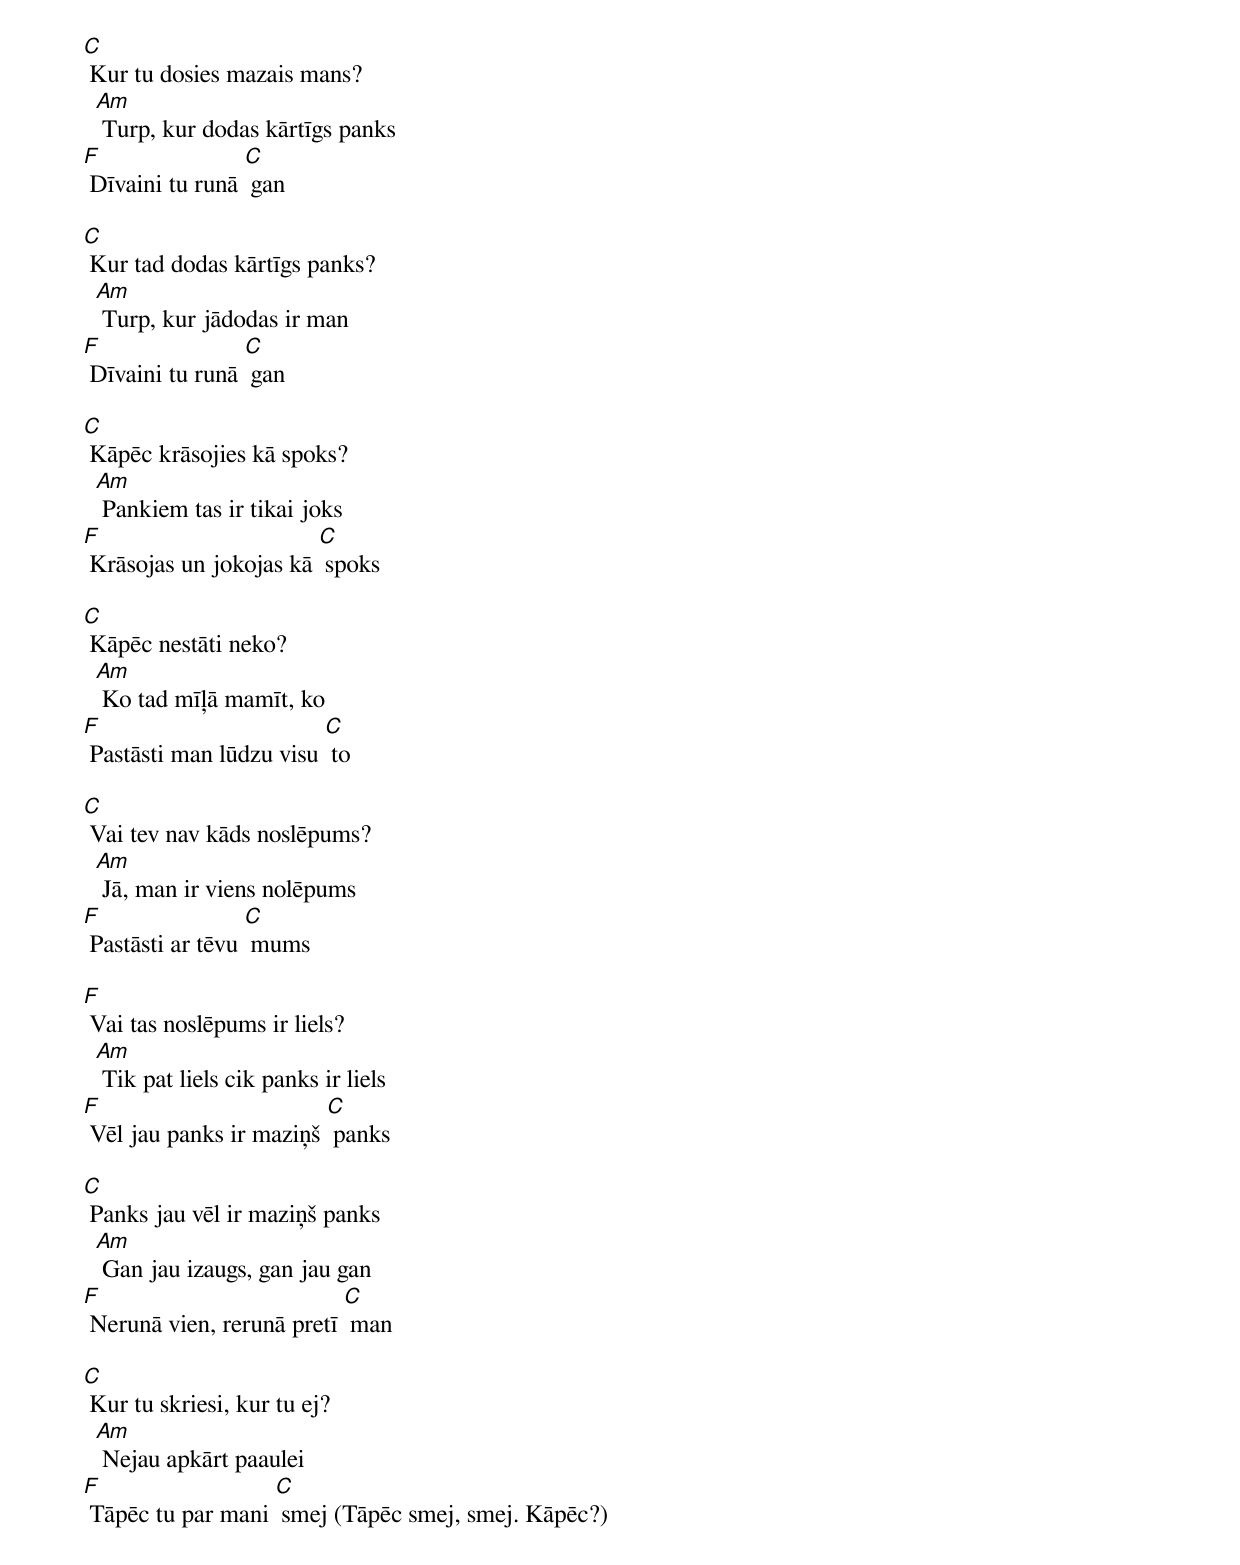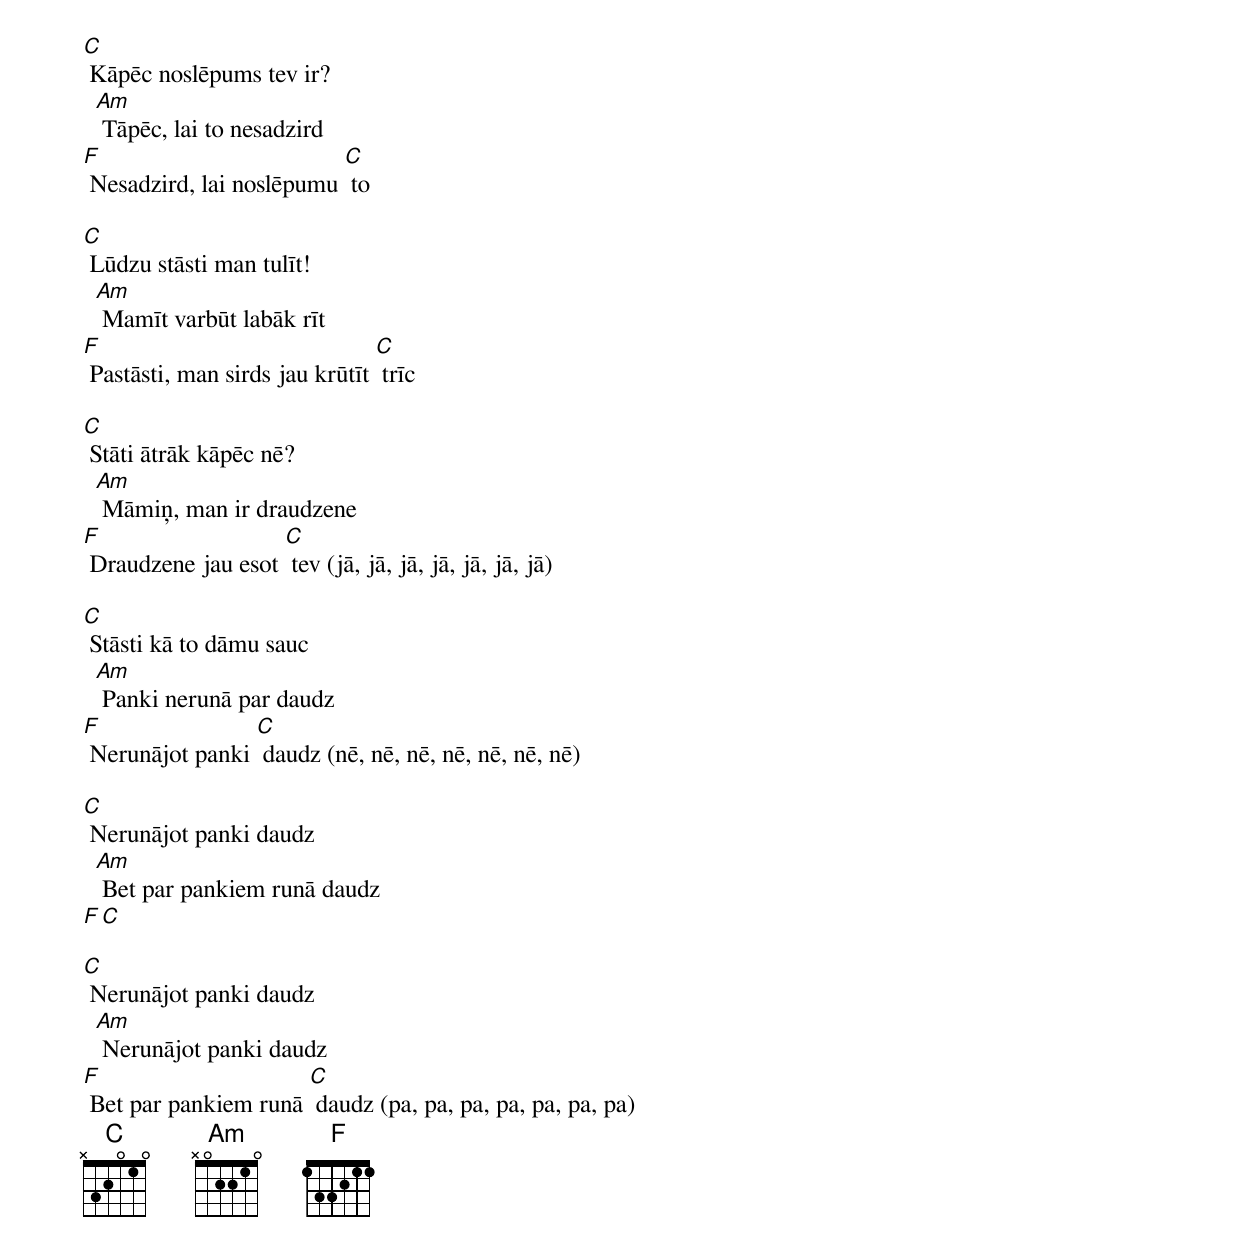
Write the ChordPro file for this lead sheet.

[C] Kur tu dosies mazais mans?
  [Am] Turp, kur dodas kārtīgs panks
[F] Dīvaini tu runā [C] gan

[C] Kur tad dodas kārtīgs panks?
  [Am] Turp, kur jādodas ir man
[F] Dīvaini tu runā [C] gan

[C] Kāpēc krāsojies kā spoks?
  [Am] Pankiem tas ir tikai joks
[F] Krāsojas un jokojas kā [C] spoks

[C] Kāpēc nestāti neko?
  [Am] Ko tad mīļā mamīt, ko
[F] Pastāsti man lūdzu visu [C] to

[C] Vai tev nav kāds noslēpums?
  [Am] Jā, man ir viens nolēpums
[F] Pastāsti ar tēvu [C] mums

[F] Vai tas noslēpums ir liels?
  [Am] Tik pat liels cik panks ir liels
[F] Vēl jau panks ir maziņš [C] panks

[C] Panks jau vēl ir maziņš panks
  [Am] Gan jau izaugs, gan jau gan
[F] Nerunā vien, rerunā pretī [C] man

[C] Kur tu skriesi, kur tu ej?
  [Am] Nejau apkārt paaulei
[F] Tāpēc tu par mani [C] smej (Tāpēc smej, smej. Kāpēc?)

[C] Kāpēc noslēpums tev ir?
  [Am] Tāpēc, lai to nesadzird
[F] Nesadzird, lai noslēpumu [C] to

[C] Lūdzu stāsti man tulīt!
  [Am] Mamīt varbūt labāk rīt
[F] Pastāsti, man sirds jau krūtīt [C] trīc

[C] Stāti ātrāk kāpēc nē?
  [Am] Māmiņ, man ir draudzene
[F] Draudzene jau esot [C] tev (jā, jā, jā, jā, jā, jā, jā)

[C] Stāsti kā to dāmu sauc
  [Am] Panki nerunā par daudz
[F] Nerunājot panki [C] daudz (nē, nē, nē, nē, nē, nē, nē)

[C] Nerunājot panki daudz
  [Am] Bet par pankiem runā daudz
[F][C]

[C] Nerunājot panki daudz
  [Am] Nerunājot panki daudz
[F] Bet par pankiem runā [C] daudz (pa, pa, pa, pa, pa, pa, pa)
